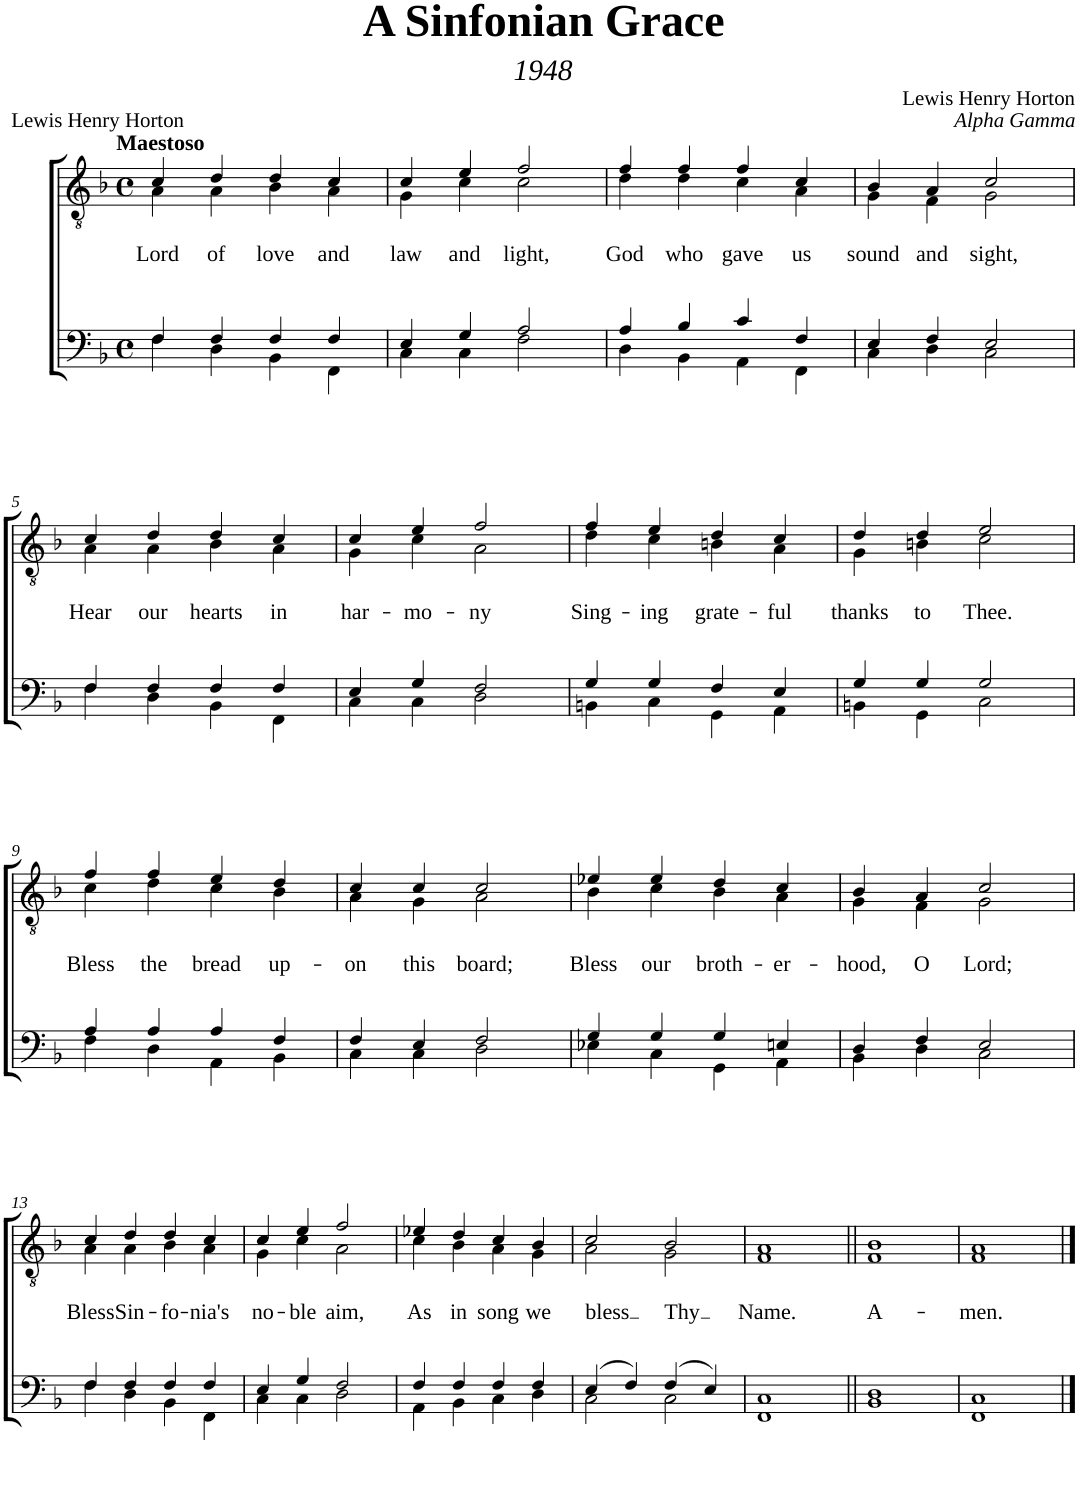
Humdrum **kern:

**kern	**kern	**text
*part2	*part1	*part1
*staff2	*staff1	*staff1
*I"Piano	*I"Piano	*
*I'Pno	*I'Pno	*
*clefF4	*clefGv2	*
*k[b-]	*k[b-]	*
*M4/4	*M4/4	*
*met(c)	*met(c)	*
=1	=1	=1
*^	*	*
!	!	!LO:TX:a:B:t=Maestoso	!
!	!	!	!LO:LY:b
*	*	*^	*
4F/	4F\	4c/	4A\	Lord
!	!	!	!	!LO:LY:b
4F/	4D\	4d/	4A\	of
!	!	!	!	!LO:LY:b
4F/	4BB-\	4d/	4B-\	love
!	!	!	!	!LO:LY:b
4F/	4FF\	4c/	4A\	and
=2	=2	=2	=2	=2
!	!	!	!	!LO:LY:b
4E/	4C\	4c/	4G\	law
!	!	!	!	!LO:LY:b
4G/	4C\	4e/	4c\	and
!	!	!	!	!LO:LY:b
2A/	2F\	2f/	2c\	light,
=3	=3	=3	=3	=3
!	!	!	!	!LO:LY:b
4A/	4D\	4f/	4d\	God
!	!	!	!	!LO:LY:b
4B-/	4BB-\	4f/	4d\	who
!	!	!	!	!LO:LY:b
4c/	4AA\	4f/	4c\	gave
!	!	!	!	!LO:LY:b
4F/	4FF\	4c/	4A\	us
=4	=4	=4	=4	=4
!	!	!	!	!LO:LY:b
4E/	4C\	4B-/	4G\	sound
!	!	!	!	!LO:LY:b
4F/	4D\	4A/	4F\	and
!	!	!	!	!LO:LY:b
2E/	2C\	2c/	2G\	sight,
!!LO:LB:g=z	!!
=5	=5	=5	=5	=5
!	!	!	!	!LO:LY:b
4F/	4F\	4c/	4A\	Hear
!	!	!	!	!LO:LY:b
4F/	4D\	4d/	4A\	our
!	!	!	!	!LO:LY:b
4F/	4BB-\	4d/	4B-\	hearts
!	!	!	!	!LO:LY:b
4F/	4FF\	4c/	4A\	in
=6	=6	=6	=6	=6
!	!	!	!	!LO:LY:b
4E/	4C\	4c/	4G\	har-
!	!	!	!	!LO:LY:b
4G/	4C\	4e/	4c\	-mo-
!	!	!	!	!LO:LY:b
2F/	2D\	2f/	2A\	-ny
=7	=7	=7	=7	=7
!	!	!	!	!LO:LY:b
4G/	4BBn\	4f/	4d\	Sing-
!	!	!	!	!LO:LY:b
4G/	4C\	4e/	4c\	-ing
!	!	!	!	!LO:LY:b
4F/	4GG\	4d/	4Bn\	grate-
!	!	!	!	!LO:LY:b
4E/	4AA\	4c/	4A\	-ful
=8	=8	=8	=8	=8
!	!	!	!	!LO:LY:b
4G/	4BBn\	4d/	4G\	thanks
!	!	!	!	!LO:LY:b
4G/	4GG\	4d/	4Bn\	to
!	!	!	!	!LO:LY:b
2G/	2C\	2e/	2c\	Thee.
!!LO:LB:g=z	!!
=9	=9	=9	=9	=9
!	!	!	!	!LO:LY:b
4A/	4F\	4f/	4c\	Bless
!	!	!	!	!LO:LY:b
4A/	4D\	4f/	4d\	the
!	!	!	!	!LO:LY:b
4A/	4AA\	4e/	4c\	bread
!	!	!	!	!LO:LY:b
4F/	4BB-\	4d/	4B-\	up-
=10	=10	=10	=10	=10
!	!	!	!	!LO:LY:b
4F/	4C\	4c/	4A\	-on
!	!	!	!	!LO:LY:b
4E/	4C\	4c/	4G\	this
!	!	!	!	!LO:LY:b
2F/	2D\	2c/	2A\	board;
=11	=11	=11	=11	=11
!	!	!	!	!LO:LY:b
4G/	4E-X\	4e-X/	4B-\	Bless
!	!	!	!	!LO:LY:b
4G/	4C\	4e-/	4c\	our
!	!	!	!	!LO:LY:b
4G/	4GG\	4d/	4B-\	broth-
!	!	!	!	!LO:LY:b
4En/	4AA\	4c/	4A\	-er-
=12	=12	=12	=12	=12
!	!	!	!	!LO:LY:b
4D/	4BB-\	4B-/	4G\	-hood,
!	!	!	!	!LO:LY:b
4F/	4D\	4A/	4F\	O
!	!	!	!	!LO:LY:b
2E/	2C\	2c/	2G\	Lord;
!!LO:LB:g=z	!!
=13	=13	=13	=13	=13
!	!	!	!	!LO:LY:b
4F/	4F\	4c/	4A\	Bless
!	!	!	!	!LO:LY:b
4F/	4D\	4d/	4A\	Sin-
!	!	!	!	!LO:LY:b
4F/	4BB-\	4d/	4B-\	-fo-
!	!	!	!	!LO:LY:b
4F/	4FF\	4c/	4A\	-nia's
=14	=14	=14	=14	=14
!	!	!	!	!LO:LY:b
4E/	4C\	4c/	4G\	no-
!	!	!	!	!LO:LY:b
4G/	4C\	4e/	4c\	-ble
!	!	!	!	!LO:LY:b
2F/	2D\	2f/	2A\	aim,
=15	=15	=15	=15	=15
!	!	!	!	!LO:LY:b
4F/	4AA\	4e-X/	4c\	As
!	!	!	!	!LO:LY:b
4F/	4BB-\	4d/	4B-\	in
!	!	!	!	!LO:LY:b
4F/	4C\	4c/	4A\	song
!	!	!	!	!LO:LY:b
4F/	4D\	4B-/	4G\	we
=16	=16	=16	=16	=16
!	!	!	!	!LO:LY:b
(4E/	2C\	2c/	2A\	bless
4F/)	.	.	.	.
!	!	!	!	!LO:LY:b
(4F/	2C\	2B-/	2G\	Thy
4E/)	.	.	.	.
=17	=17	=17	=17	=17
!	!	!	!	!LO:LY:b
1C	1FF	1A	1F	Name.
=18||	=18||	=18||	=18||	=18||
!	!	!	!	!LO:LY:b
1D	1BB-	1B-	1F	A-
=19	=19	=19	=19	=19
!	!	!	!	!LO:LY:b
1C	1FF	1A	1F	-men.
*v	*v	*	*	*
*	*v	*v	*
==	==	==
*-	*-	*-
